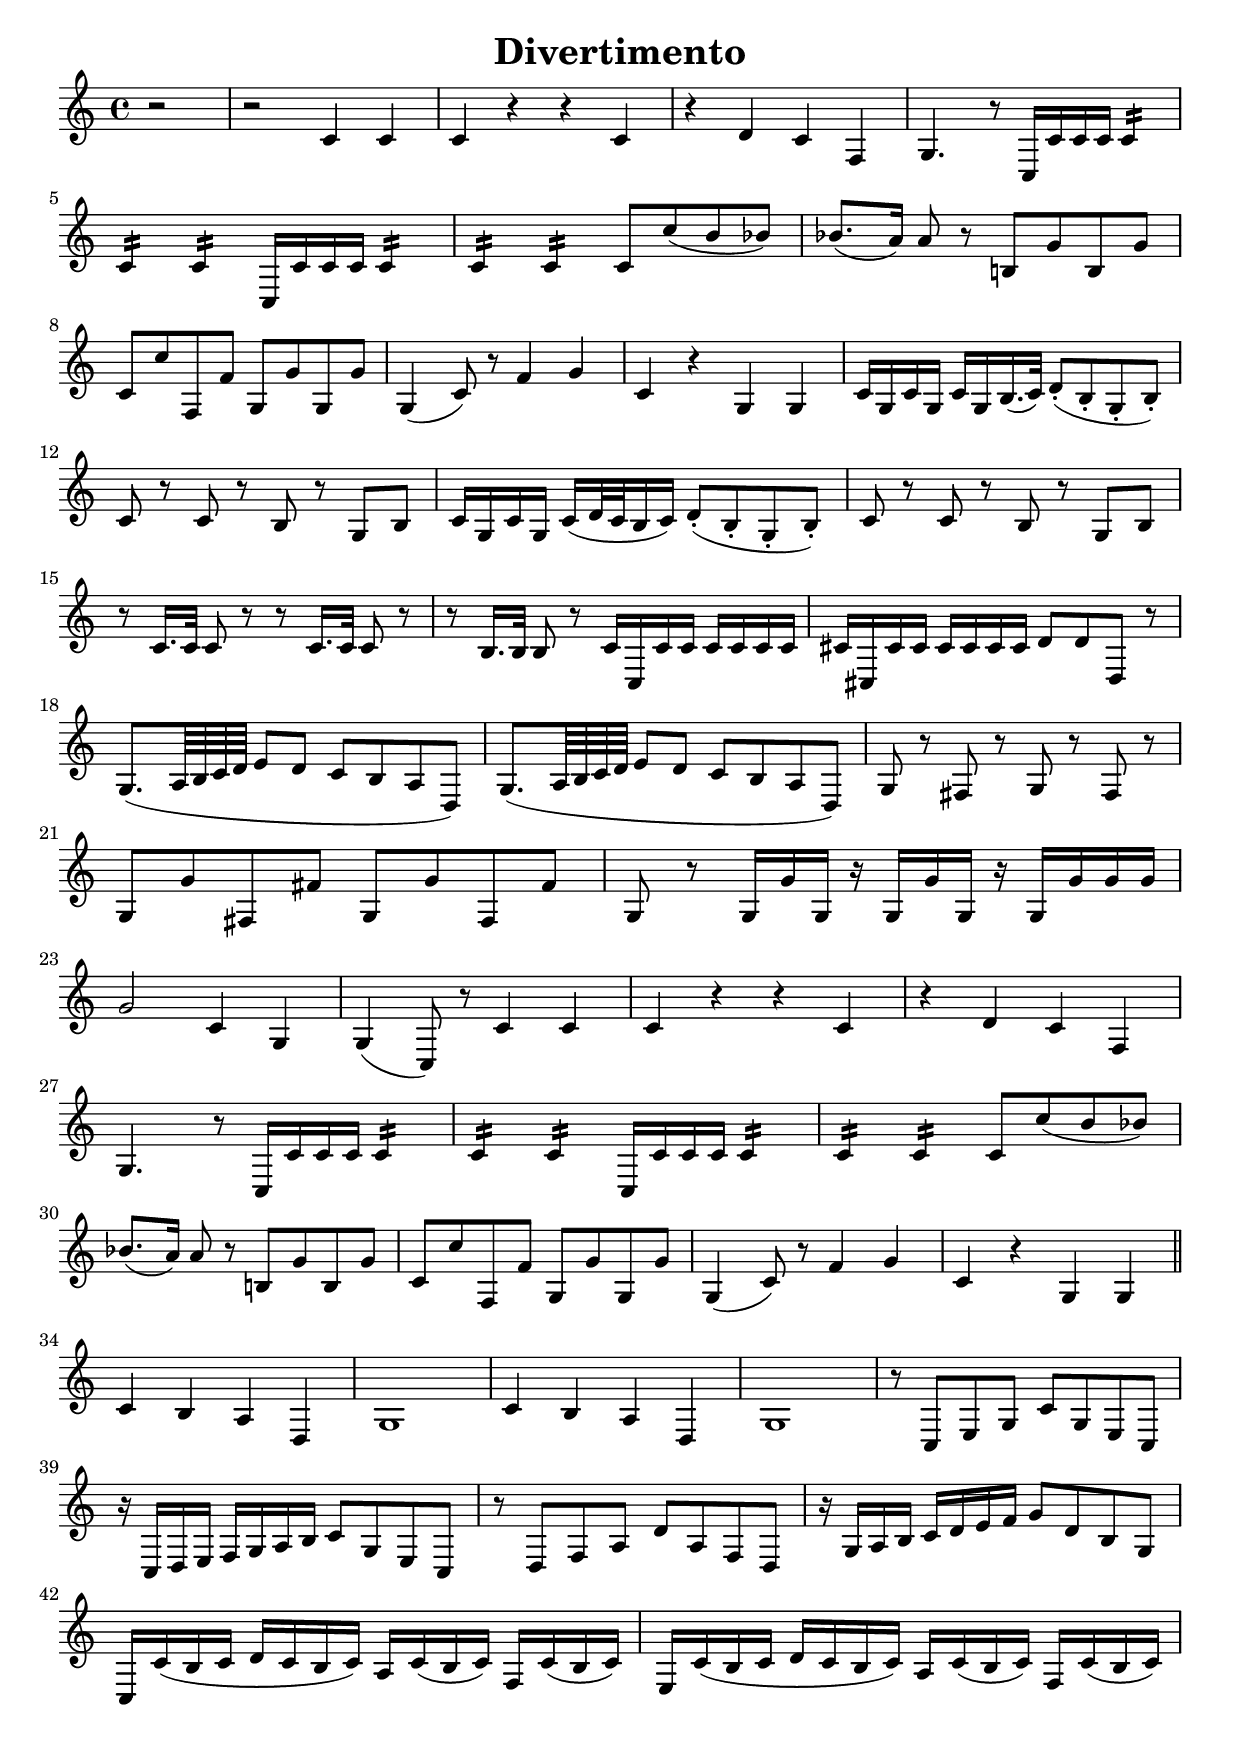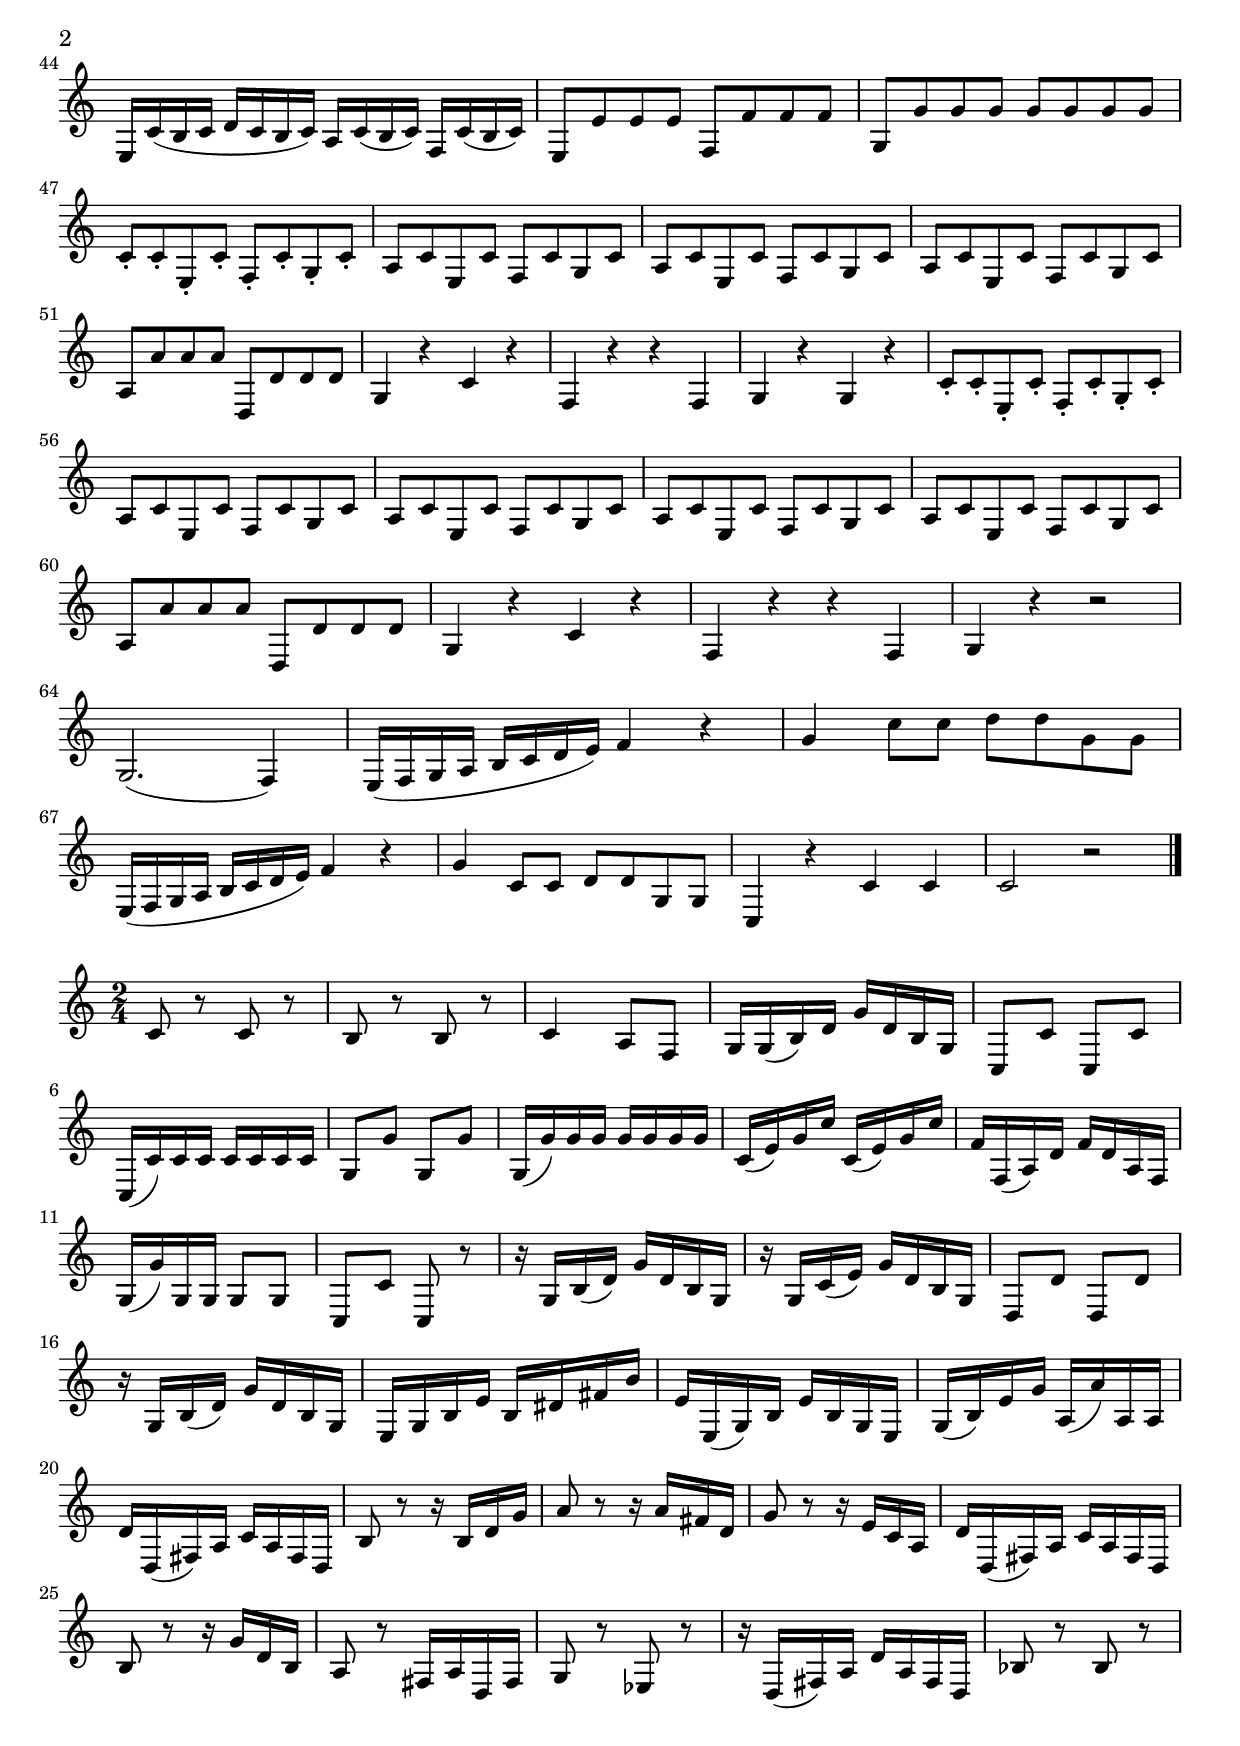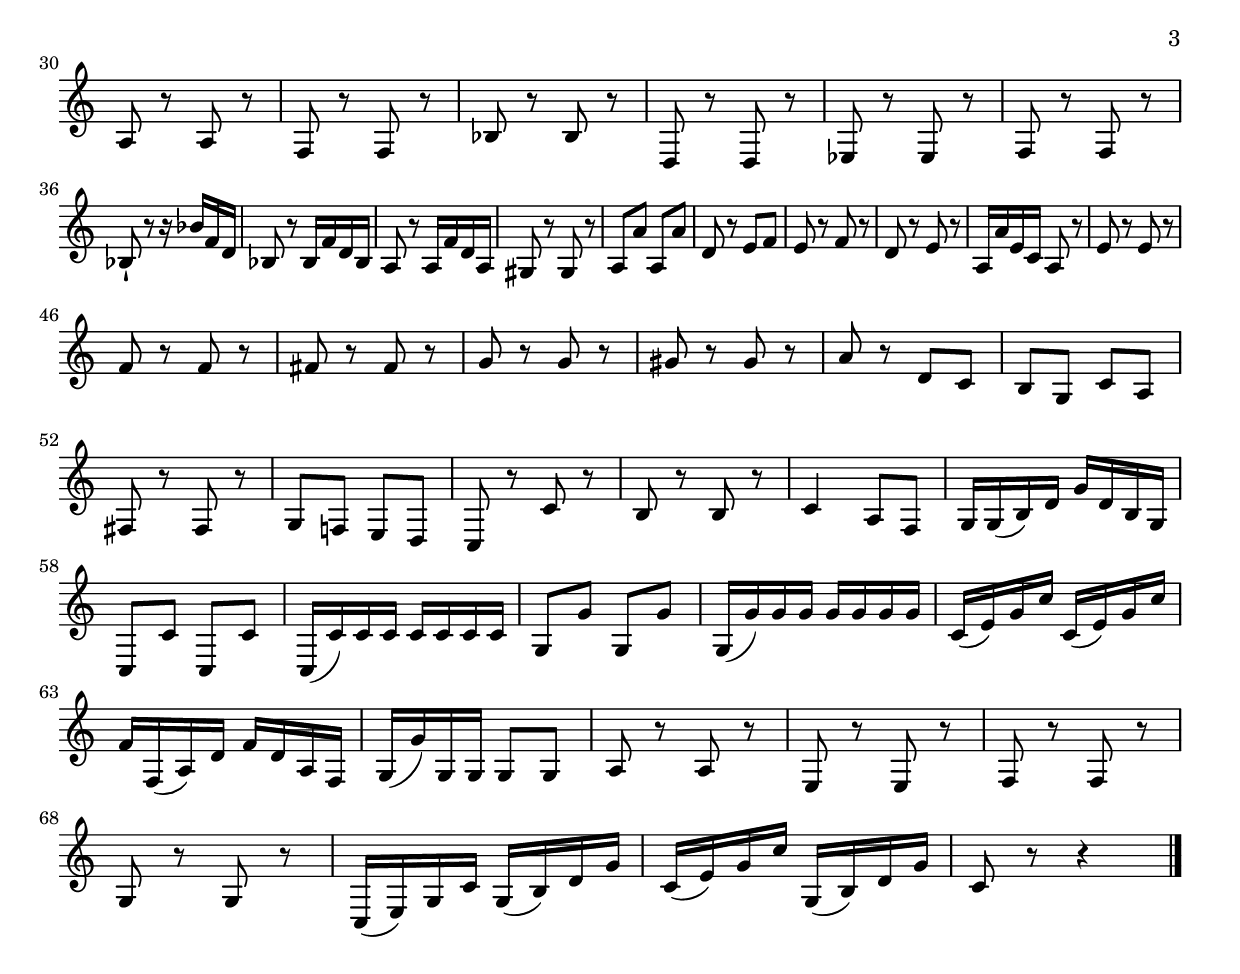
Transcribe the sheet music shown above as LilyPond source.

\header{
    title = "Divertimento"
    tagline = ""
}

\score {
    \layout {
        indent = #0
        ragged-last = ##f
    }
    \transpose c c' {
        \key c \major

        % m1
        \partial 2 r2
        r2 c4 c
        c r r c
        r d c f,
        g,4. r8 c,16 c c c c4:16
        \break

        % m5
        c: c: c,16 c c c c4:16
        c: c: c8 c' (b bes)
        bes8. (a16) a8 r b,! g b, g
        \break

        % m8
        c c' f, f g, g g, g
        g,4 (c8) r f4 g
        c r g, g,
        c16 g, c g, c g, b,16. (c32) d8-. (b,-. g,-. b,-.)
        \break

        % m12
        c8 r c r b, r g, b,
        c16 g, c g, c (d32 c b,16 c) d8-. (b,-. g,-. b,-.)
        c8 r c r b, r g, b,
        \break

        % m15
        r c16. c32 c8 r r c16. c32 c8 r
        r b,16. b,32 b,8 r c16 c, c c c c c c
        cis cis, cis cis cis cis cis cis d8 d d, r
        \break

        % m18
        g,8. (a,64 b, c d e8 d c b, a, d,)
        g,8. (a,64 b, c d e8 d c b, a, d,)
        g, r fis, r g, r fis, r
        \break

        % m21
        g, g fis, fis g, g fis, fis
        g, r g,16 g g, r g, g g, r g, g g g
        \break

        % m23
        g2 c4 g,
        g, (c,8) r c4 c
        c r r c
        r d c f,
        \break

        % m27
        g,4. r8 c,16 c c c c4:16
        c: c: c,16 c c c c4:16
        c: c: c8 c' (b bes)
        \break

        % m30
        bes8. (a16) a8 r b,! g b, g
        c c' f, f g, g g, g
        g,4 (c8) r f4 g
        c r g, g,
        \bar "||"
        \break

        % m34
        c4 b, a, d,
        g,1
        c4 b, a, d,
        g,1
        r8 c, e, g, c g, e, c,
        \break

        % m39
        r16 c, d, e, f, g, a, b, c8 g, e, c,
        r d, f, a, d a, f, d,
        r16 g, a, b, c d e f g8 d b, g,

        % m42
        c,16 c (b, c d c b, c) a, c (b, c) f, c (b, c)
        e, c (b, c d c b, c) a, c (b, c) f, c (b, c)
        \break

        % m44
        e, c (b, c d c b, c) a, c (b, c) f, c (b, c)
        e,8 e e e f, f f f
        g, g g g g g g g
        \break

        % m47
        c-. c-. e,-. c-. f,-. c-. g,-. c-.
        a, c e, c f, c g, c
        a, c e, c f, c g, c
        a, c e, c f, c g, c
        \break

        % m51
        a, a a a d, d d d
        g,4 r c r
        f, r r f,
        g, r g, r
        c8-. c-. e,-. c-. f,-. c-. g,-. c-.
        \break

        % m56
        a, c e, c f, c g, c
        a, c e, c f, c g, c
        a, c e, c f, c g, c
        a, c e, c f, c g, c
        \break

        % m60
        a, a a a d, d d d
        g,4 r c r
        f, r r f,
        g, r r2
        \break

        % m64
        g,2. (f,4)
        e,16 (f, g, a, b, c d e) f4 r
        g c'8 c' d' d' g g
        \break

        % m67
        e,16 (f, g, a, b, c d e) f4 r
        g c8 c d d g, g,
        c,4 r c c
        c2 r
        \bar "|."
    }
}

\score {
    \layout {
        indent = #0
        ragged-last = ##f
    }
    \transpose c c' {
        \key c \major
        \time 2/4

        % m1
        c8 r c r
        b, r b, r
        c4 a,8 f,
        g,16 g, (b,) d g d b, g,
        c,8 c c, c
        \break

        % m6
        c,16 (c) c c c c c c
        g,8 g g, g
        g,16 (g) g g g g g g
        c (e) g c' c (e) g c'
        f f, (a,) d f d a, f,
        \break

        % m11
        g, (g) g, g, g,8 g,
        c, c c, r
        r16 g, b, (d) g d b, g,
        r g, c (e) g d b, g,
        d,8 d d, d
        \break

        % m16
        r16 g, b, (d) g d b, g,
        e, g, b, e b, dis fis b
        e e, (g,) b, e b, g, e,
        g, (b,) e g a, (a) a, a,
        \break

        % m20
        d d, (fis,) a, c a, fis, d,
        b,8 r r16 b, d g
        a8 r r16 a fis d
        g8 r r16 e c a,
        d d, (fis,) a, c a, fis, d,
        \break

        % m25
        b,8 r r16 g d b,
        a,8 r fis,16 a, d, fis,
        g,8 r es, r
        r16 d, (fis,) a, d a, fis, d,
        bes,8 r bes, r
        \break

        % m30
        a, r a, r
        f, r f, r
        bes, r bes, r
        d, r d, r
        es, r es, r
        f, r f, r
        \break

        % m36
        bes,-! r r16 bes f d
        bes,8 r bes,16 f d bes,
        a,8 r a,16 f d a,
        gis,8 r gis, r
        a, a a, a

        % m41
        d8 r e f
        e r f r
        d r e r
        a,16 a e c a,8 r
        e r e r
        \break

        % m46
        f r f r
        fis r fis r
        g r g r
        gis r gis r
        a r d c
        b, g, c a,
        \break

        % m52
        fis, r fis, r
        g, f,! e, d,
        c, r c r
        b, r b, r
        c4 a,8 f,
        g,16 g, (b,) d g d b, g,
        \break

        % m58
        c,8 c c, c
        c,16 (c) c c c c c c
        g,8 g g, g
        g,16 (g) g g g g g g
        c (e) g c' c (e) g c'
        \break

        % m63
        f16 f, (a,) d f d a, f,
        g, (g) g, g, g,8 g,
        a, r a, r
        e, r e, r
        f, r f, r
        \break

        % m68
        g, r g, r
        c,16 (e,) g, c g, (b,) d g
        c (e) g c' g, (b,) d g
        c8 r r4
        \bar "|."
    }
}

\version "2.20.0"  % necessary for upgrading to future LilyPond versions.
